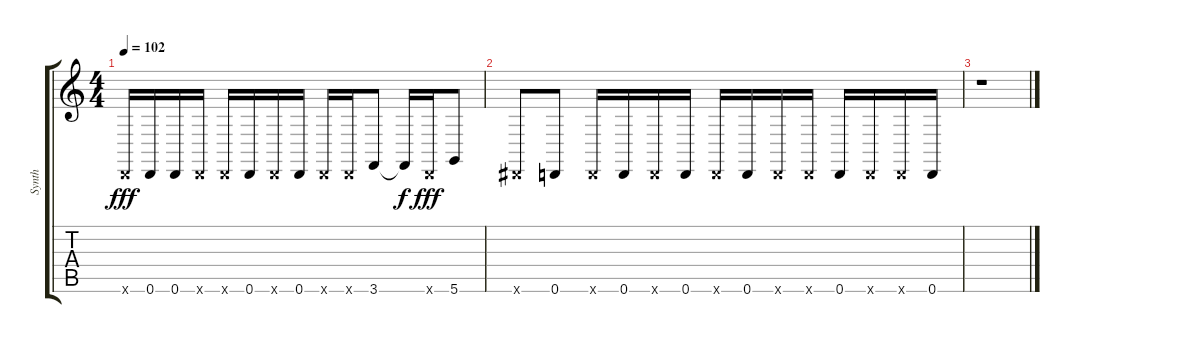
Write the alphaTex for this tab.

\track ("Synth" "Synth") {instrument pad3polysynth}
\staff {score tabs}
\tuning (E4 B3 G3 D3 A2 D2) {hide}
\ts (4 4)
\tempo 102
\clef g2
\ks c
0.6{x}.16{dy fff} 0.6.16 0.6.16 0.6{x}.16 0.6{x}.16 0.6.16 0.6{x}.16 0.6.16 0.6{x}.16 0.6{x}.16 3.6.8 3.6{t}.16{dy f} 0.6{x}.16{dy fff} 5.6.8 |
1.6{x}.8 0.6.8 0.6{x}.16 0.6.16 0.6{x}.16 0.6.16 0.6{x}.16 0.6.16 0.6{x}.16 0.6{x}.16 0.6.16 0.6{x}.16 0.6{x}.16 0.6.16 |
r.1
